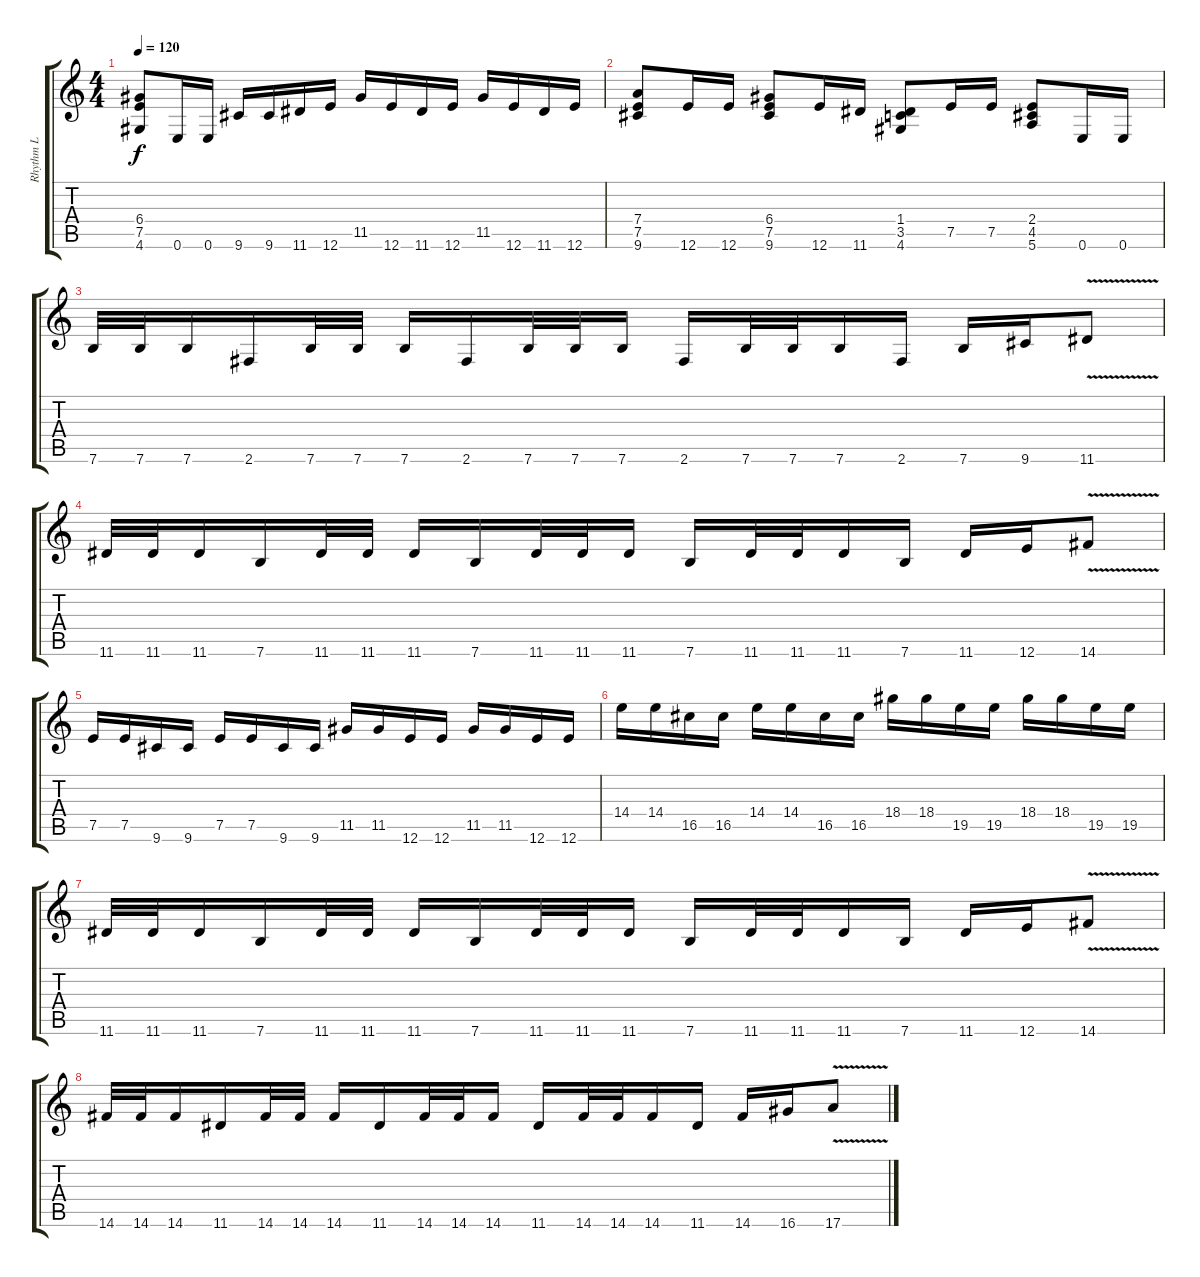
\track ("Rhythm L" "Rhythm L") {instrument distortionguitar}
\staff {score tabs}
\tuning (E4 B3 G3 D3 A2 E2) {hide}
\ts (4 4)
\tempo 120
\clef g2
\ks c
(6.4 7.5 4.6).8{dy f} 0.6.16 0.6.16 9.6.16 9.6.16 11.6.16 12.6.16 11.5.16 12.6.16 11.6.16 12.6.16 11.5.16 12.6.16 11.6.16 12.6.16 |
(7.4 7.5 9.6).8 12.6.16 12.6.16 (6.4 7.5 9.6).8 12.6.16 11.6.16 (1.4 3.5 4.6).8 7.5.16 7.5.16 (2.4 4.5 5.6).8 0.6.16 0.6.16 |
7.6.32 7.6.32 7.6.16 2.6.16 7.6.32 7.6.32 7.6.16 2.6.16 7.6.32 7.6.32 7.6.16 2.6.16 7.6.32 7.6.32 7.6.16 2.6.16 7.6.16 9.6.16 11.6{v}.8 |
11.6.32 11.6.32 11.6.16 7.6.16 11.6.32 11.6.32 11.6.16 7.6.16 11.6.32 11.6.32 11.6.16 7.6.16 11.6.32 11.6.32 11.6.16 7.6.16 11.6.16 12.6.16 14.6{v}.8 |
7.5.16 7.5.16 9.6.16 9.6.16 7.5.16 7.5.16 9.6.16 9.6.16 11.5.16 11.5.16 12.6.16 12.6.16 11.5.16 11.5.16 12.6.16 12.6.16 |
14.4.16 14.4.16 16.5.16 16.5.16 14.4.16 14.4.16 16.5.16 16.5.16 18.4.16 18.4.16 19.5.16 19.5.16 18.4.16 18.4.16 19.5.16 19.5.16 |
11.6.32 11.6.32 11.6.16 7.6.16 11.6.32 11.6.32 11.6.16 7.6.16 11.6.32 11.6.32 11.6.16 7.6.16 11.6.32 11.6.32 11.6.16 7.6.16 11.6.16 12.6.16 14.6{v}.8 |
14.6.32 14.6.32 14.6.16 11.6.16 14.6.32 14.6.32 14.6.16 11.6.16 14.6.32 14.6.32 14.6.16 11.6.16 14.6.32 14.6.32 14.6.16 11.6.16 14.6.16 16.6.16 17.6{v}.8
